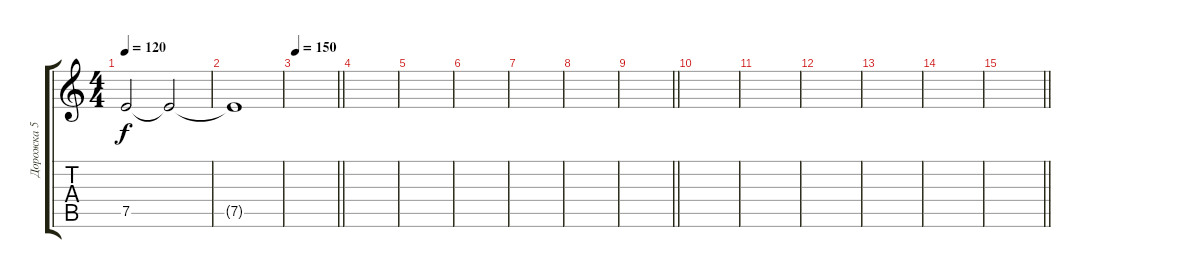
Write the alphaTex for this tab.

\track ("Дорожка 5" "Дорожка 5") {instrument distortionguitar}
\staff {score tabs}
\tuning (E4 B3 G3 D3 A2 E2) {hide}
\ts (4 4)
\tempo 120
\clef g2
\ks c
7.5.2{dy f} 7.5{t}.2 |
7.5{t}.1 |
\tempo 150
\barLineRight lightlight
|
|
|
|
|
|
\barLineRight lightlight
|
|
|
|
|
|
\barLineRight lightlight
